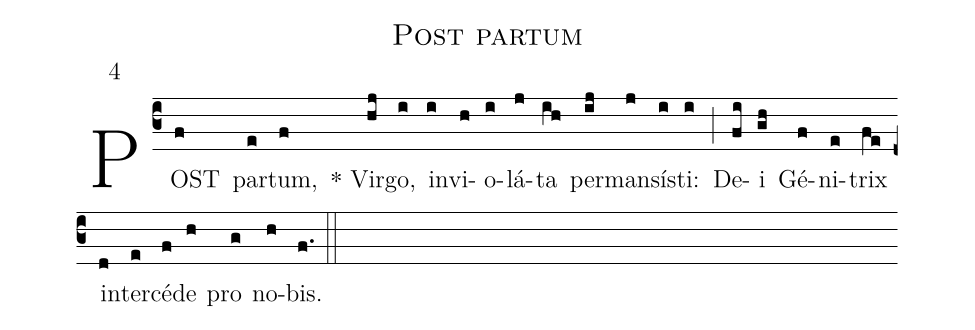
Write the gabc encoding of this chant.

name: Post partum;
mode: 4;
%%
(c3) POST(f) par(e)tum,(f) * Vir(hj)go,(i) in(i)vi(h)o(i)lá(j)ta(ih)
per(ij)man(j)sís(i)ti:(i) (;)
De(fi)i(gh) Gé(f)ni(e)trix(fe) in(d)ter(e)cé(f)de(h) pro(g) no(h)bis.(f.) (::)
